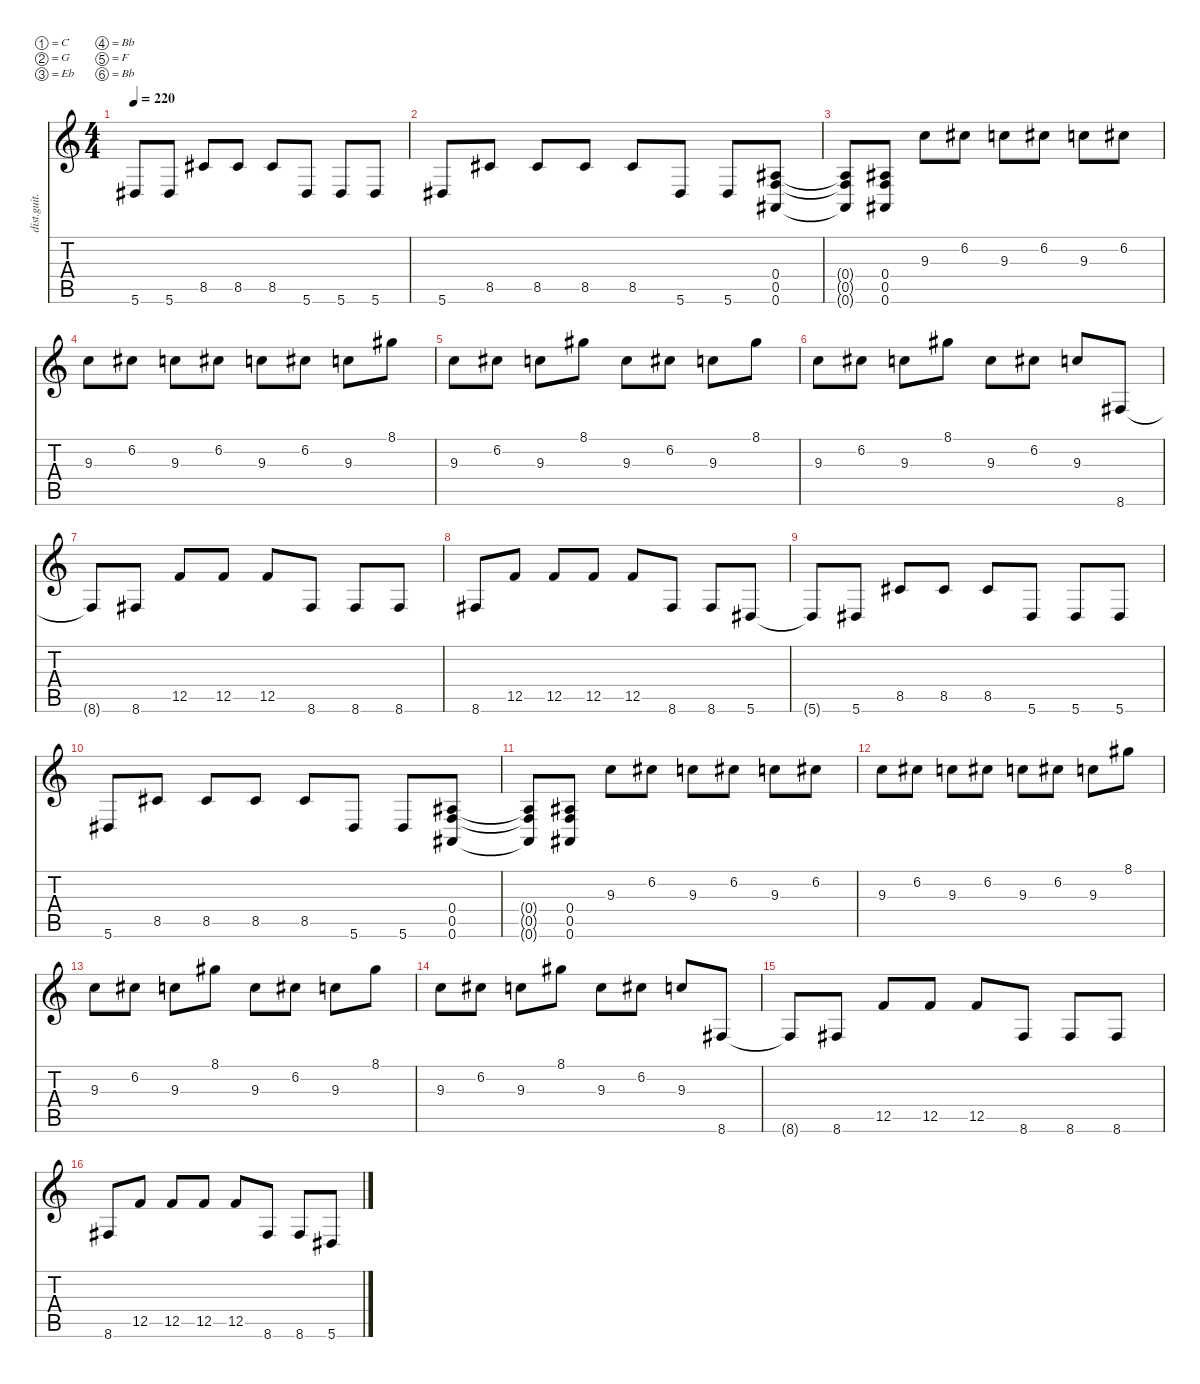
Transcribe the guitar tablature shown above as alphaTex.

\defaultSystemsLayout 4
\hideDynamics
\bracketExtendMode nobrackets
\otherSystemsTrackNameOrientation horizontal
\track ("Guitar L" "dist.guit.") {instrument distortionguitar}
\staff {score tabs}
\tuning (C4 G3 Eb3 Bb2 F2 Bb1)
\ts (4 4)
\tempo 220
\clef g2
\ks c
5.6{t acc #}.8{dy mf beam Up} 5.6{acc #}.8{beam Up} 8.5{acc #}.8{beam Up} 8.5{acc #}.8{beam Up} 8.5{acc #}.8{beam Up} 5.6{acc #}.8{beam Up} 5.6{acc #}.8{beam Up} 5.6{acc #}.8{beam Up} |
5.6{acc #}.8{beam Up} 8.5{acc #}.8{beam Up} 8.5{acc #}.8{beam Up} 8.5{acc #}.8{beam Up} 8.5{acc #}.8{beam Up} 5.6{acc #}.8{beam Up} 5.6{acc #}.8{beam Up} (0.6{acc #} 0.5 0.4{acc #}).8{beam Up} |
(0.6{t acc #} 0.5{t} 0.4{t acc #}).8{beam Up} (0.6{acc #} 0.5 0.4{acc #}).8{beam Up} 9.3.8{beam Down} 6.2{acc #}.8{beam Down} 9.3.8{beam Down} 6.2{acc #}.8{beam Down} 9.3.8{beam Down} 6.2{acc #}.8{beam Down} |
9.3.8{beam Down} 6.2{acc #}.8{beam Down} 9.3.8{beam Down} 6.2{acc #}.8{beam Down} 9.3.8{beam Down} 6.2{acc #}.8{beam Down} 9.3.8{beam Down} 8.1{acc #}.8{beam Down} |
9.3.8{beam Down} 6.2{acc #}.8{beam Down} 9.3.8{beam Down} 8.1{acc #}.8{beam Down} 9.3.8{beam Down} 6.2{acc #}.8{beam Down} 9.3.8{beam Down} 8.1{acc #}.8{beam Down} |
9.3.8{beam Down} 6.2{acc #}.8{beam Down} 9.3.8{beam Down} 8.1{acc #}.8{beam Down} 9.3.8{beam Down} 6.2{acc #}.8{beam Down} 9.3.8{beam Up} 8.6{acc #}.8{beam Up} |
8.6{t acc #}.8{beam Up} 8.6{acc #}.8{beam Up} 12.5.8{beam Up} 12.5.8{beam Up} 12.5.8{beam Up} 8.6{acc #}.8{beam Up} 8.6{acc #}.8{beam Up} 8.6{acc #}.8{beam Up} |
8.6{acc #}.8{beam Up} 12.5.8{beam Up} 12.5.8{beam Up} 12.5.8{beam Up} 12.5.8{beam Up} 8.6{acc #}.8{beam Up} 8.6{acc #}.8{beam Up} 5.6{acc #}.8{beam Up} |
5.6{t acc #}.8{beam Up} 5.6{acc #}.8{beam Up} 8.5{acc #}.8{beam Up} 8.5{acc #}.8{beam Up} 8.5{acc #}.8{beam Up} 5.6{acc #}.8{beam Up} 5.6{acc #}.8{beam Up} 5.6{acc #}.8{beam Up} |
5.6{acc #}.8{beam Up} 8.5{acc #}.8{beam Up} 8.5{acc #}.8{beam Up} 8.5{acc #}.8{beam Up} 8.5{acc #}.8{beam Up} 5.6{acc #}.8{beam Up} 5.6{acc #}.8{beam Up} (0.6{acc #} 0.5 0.4{acc #}).8{beam Up} |
(0.6{t acc #} 0.5{t} 0.4{t acc #}).8{beam Up} (0.6{acc #} 0.5 0.4{acc #}).8{beam Up} 9.3.8{beam Down} 6.2{acc #}.8{beam Down} 9.3.8{beam Down} 6.2{acc #}.8{beam Down} 9.3.8{beam Down} 6.2{acc #}.8{beam Down} |
9.3.8{beam Down} 6.2{acc #}.8{beam Down} 9.3.8{beam Down} 6.2{acc #}.8{beam Down} 9.3.8{beam Down} 6.2{acc #}.8{beam Down} 9.3.8{beam Down} 8.1{acc #}.8{beam Down} |
9.3.8{beam Down} 6.2{acc #}.8{beam Down} 9.3.8{beam Down} 8.1{acc #}.8{beam Down} 9.3.8{beam Down} 6.2{acc #}.8{beam Down} 9.3.8{beam Down} 8.1{acc #}.8{beam Down} |
9.3.8{beam Down} 6.2{acc #}.8{beam Down} 9.3.8{beam Down} 8.1{acc #}.8{beam Down} 9.3.8{beam Down} 6.2{acc #}.8{beam Down} 9.3.8{beam Up} 8.6{acc #}.8{beam Up} |
8.6{t acc #}.8{beam Up} 8.6{acc #}.8{beam Up} 12.5.8{beam Up} 12.5.8{beam Up} 12.5.8{beam Up} 8.6{acc #}.8{beam Up} 8.6{acc #}.8{beam Up} 8.6{acc #}.8{beam Up} |
8.6{acc #}.8{beam Up} 12.5.8{beam Up} 12.5.8{beam Up} 12.5.8{beam Up} 12.5.8{beam Up} 8.6{acc #}.8{beam Up} 8.6{acc #}.8{beam Up} 5.6{acc #}.8{beam Up}
